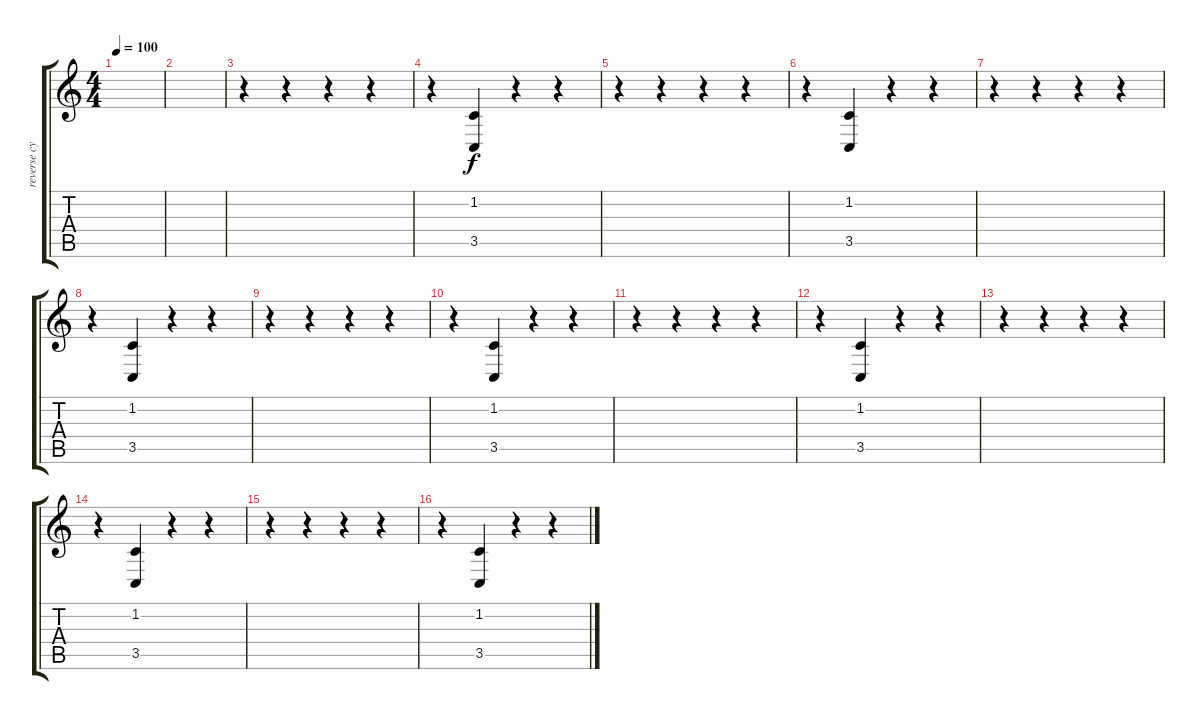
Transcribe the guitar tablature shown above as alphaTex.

\track ("reverse cymbal" "reverse cy") {instrument reversecymbal}
\staff {score tabs}
\tuning (E4 B3 G3 D3 A2 E2) {hide}
\ts (4 4)
\tempo 100
\clef g2
\ks c
|
|
r.4 r.4 r.4 r.4 |
r.4 (1.2 3.5).4 r.4 r.4 |
r.4 r.4 r.4 r.4 |
r.4 (1.2 3.5).4 r.4 r.4 |
r.4 r.4 r.4 r.4 |
r.4 (1.2 3.5).4 r.4 r.4 |
r.4 r.4 r.4 r.4 |
r.4 (1.2 3.5).4 r.4 r.4 |
r.4 r.4 r.4 r.4 |
r.4 (1.2 3.5).4 r.4 r.4 |
r.4 r.4 r.4 r.4 |
r.4 (1.2 3.5).4 r.4 r.4 |
r.4 r.4 r.4 r.4 |
r.4 (1.2 3.5).4 r.4 r.4
